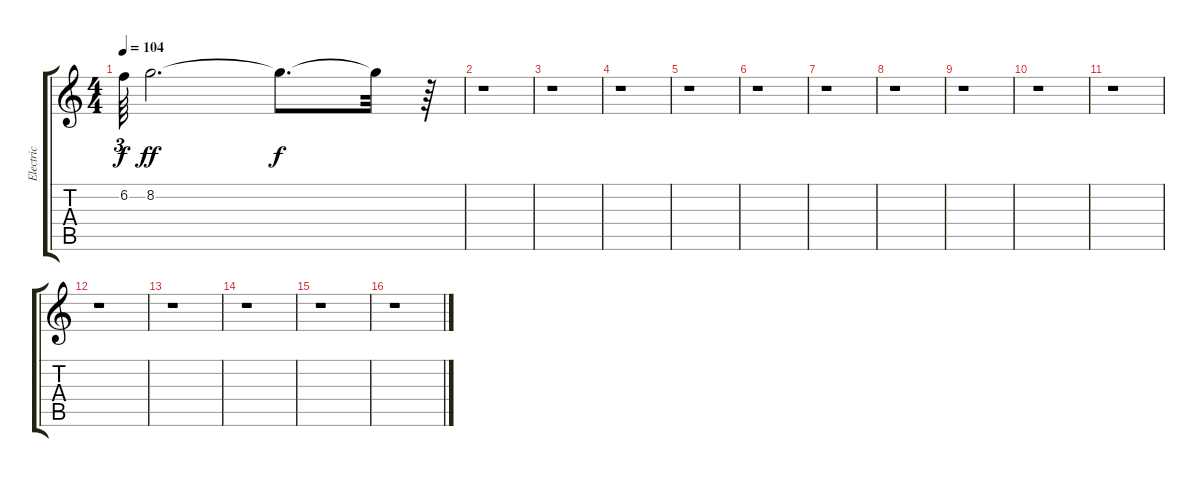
\track ("Electric" "Electric") {instrument electricguitarclean}
\staff {score tabs}
\tuning (E4 B3 G3 D3 A2 E2) {hide}
\ts (4 4)
\tempo 104
\clef g2
\ks c
6.2{t}.64{tu (3 2) dy f} 8.2.2{d dy ff} 8.2{t}.8{d dy f} 8.2{t}.32 r.64 |
r.1 |
r.1 |
r.1 |
r.1 |
r.1 |
r.1 |
r.1 |
r.1 |
r.1 |
r.1 |
r.1 |
r.1 |
r.1 |
r.1 |
r.1
